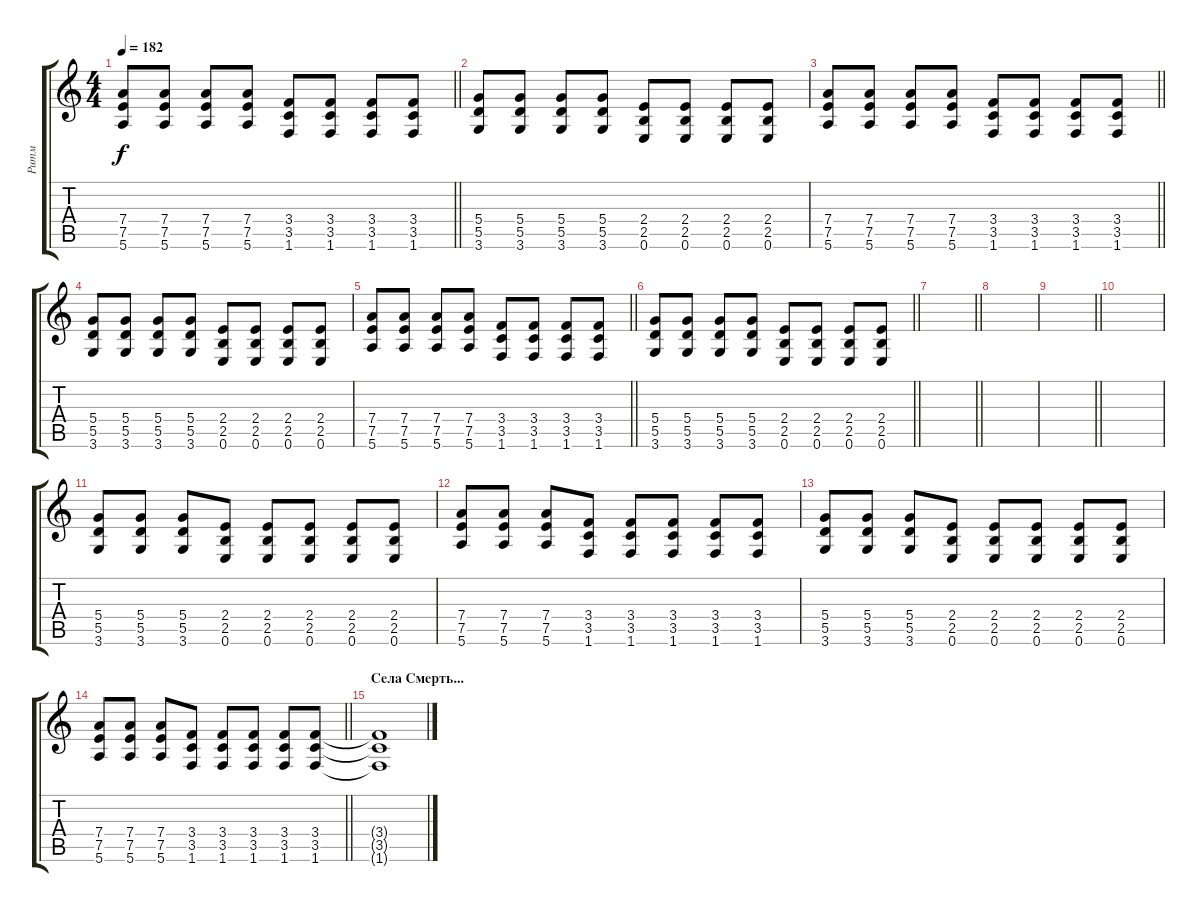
\track ("Ритм" "Ритм") {instrument overdrivenguitar}
\staff {score tabs}
\tuning (E4 B3 G3 D3 A2 E2) {hide}
\ts (4 4)
\tempo 182
\clef g2
\barLineRight lightlight
\ks c
(7.4 7.5 5.6).8{dy f} (7.4 7.5 5.6).8 (7.4 7.5 5.6).8 (7.4 7.5 5.6).8 (3.4 3.5 1.6).8 (3.4 3.5 1.6).8 (3.4 3.5 1.6).8 (3.4 3.5 1.6).8 |
(5.4 5.5 3.6).8 (5.4 5.5 3.6).8 (5.4 5.5 3.6).8 (5.4 5.5 3.6).8 (2.4 2.5 0.6).8 (2.4 2.5 0.6).8 (2.4 2.5 0.6).8 (2.4 2.5 0.6).8 |
\barLineRight lightlight
(7.4 7.5 5.6).8 (7.4 7.5 5.6).8 (7.4 7.5 5.6).8 (7.4 7.5 5.6).8 (3.4 3.5 1.6).8 (3.4 3.5 1.6).8 (3.4 3.5 1.6).8 (3.4 3.5 1.6).8 |
(5.4 5.5 3.6).8 (5.4 5.5 3.6).8 (5.4 5.5 3.6).8 (5.4 5.5 3.6).8 (2.4 2.5 0.6).8 (2.4 2.5 0.6).8 (2.4 2.5 0.6).8 (2.4 2.5 0.6).8 |
\barLineRight lightlight
(7.4 7.5 5.6).8 (7.4 7.5 5.6).8 (7.4 7.5 5.6).8 (7.4 7.5 5.6).8 (3.4 3.5 1.6).8 (3.4 3.5 1.6).8 (3.4 3.5 1.6).8 (3.4 3.5 1.6).8 |
\barLineRight lightlight
(5.4 5.5 3.6).8 (5.4 5.5 3.6).8 (5.4 5.5 3.6).8 (5.4 5.5 3.6).8 (2.4 2.5 0.6).8 (2.4 2.5 0.6).8 (2.4 2.5 0.6).8 (2.4 2.5 0.6).8 |
\section ("" "")
\barLineRight lightlight
|
|
\barLineRight lightlight
|
|
(5.4 5.5 3.6).8 (5.4 5.5 3.6).8 (5.4 5.5 3.6).8 (2.4 2.5 0.6).8 (2.4 2.5 0.6).8 (2.4 2.5 0.6).8 (2.4 2.5 0.6).8 (2.4 2.5 0.6).8 |
(7.4 7.5 5.6).8 (7.4 7.5 5.6).8 (7.4 7.5 5.6).8 (3.4 3.5 1.6).8 (3.4 3.5 1.6).8 (3.4 3.5 1.6).8 (3.4 3.5 1.6).8 (3.4 3.5 1.6).8 |
(5.4 5.5 3.6).8 (5.4 5.5 3.6).8 (5.4 5.5 3.6).8 (2.4 2.5 0.6).8 (2.4 2.5 0.6).8 (2.4 2.5 0.6).8 (2.4 2.5 0.6).8 (2.4 2.5 0.6).8 |
\barLineRight lightlight
(7.4 7.5 5.6).8 (7.4 7.5 5.6).8 (7.4 7.5 5.6).8 (3.4 3.5 1.6).8 (3.4 3.5 1.6).8 (3.4 3.5 1.6).8 (3.4 3.5 1.6).8 (3.4 3.5 1.6).8 |
\section ("" "Села Смерть...")
(3.4{t} 3.5{t} 1.6{t}).1
